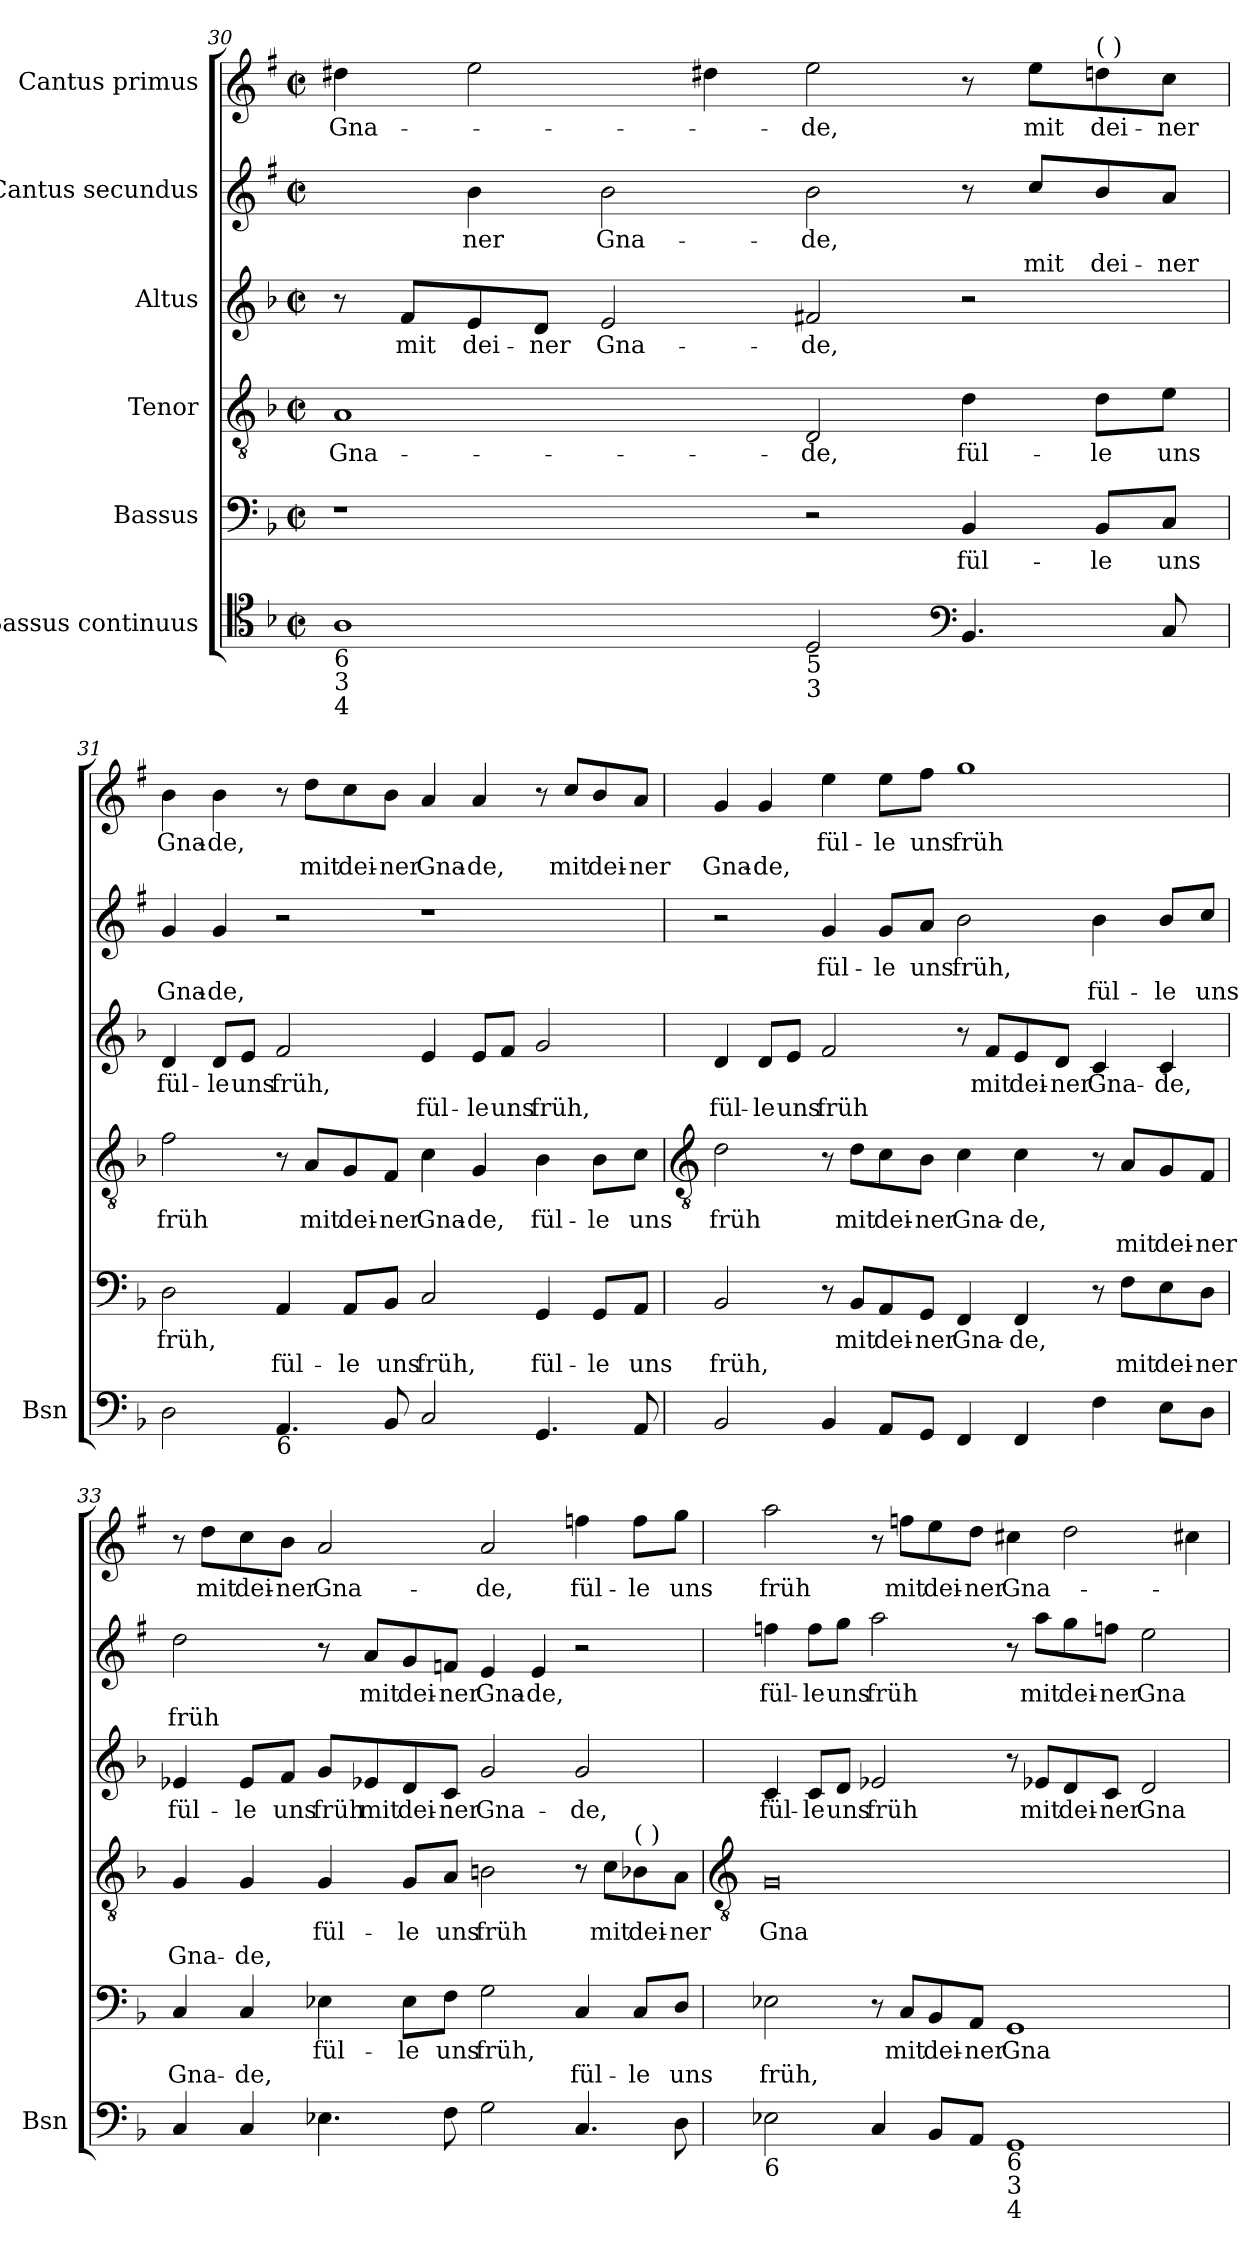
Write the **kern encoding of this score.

**kern	**kern	**text	**text	**kern	**text	**text	**kern	**text	**text	**kern	**text	**text	**kern	**text	**text
*part6	*part5	*part5	*part5	*part4	*part4	*part4	*part3	*part3	*part3	*part2	*part2	*part2	*part1	*part1	*part1
*staff6	*staff5	*staff5	*staff5	*staff4	*staff4	*staff4	*staff3	*staff3	*staff3	*staff2	*staff2	*staff2	*staff1	*staff1	*staff1
*I"Bassus continuus	*I"Bassus	*	*	*I"Tenor	*	*	*I"Altus	*	*	*I"Cantus secundus	*	*	*I"Cantus primus	*	*
*I'Bsn	*	*	*	*	*	*	*	*	*	*	*	*	*	*	*
!!LO:LB:g=z
*clefC4	*clefF4	*	*	*clefGv2	*	*	*clefG2	*	*	*clefG2	*	*	*clefG2	*	*
*	*	*	*	*	*	*	*	*	*	*ITrd1c2	*	*	*ITrd1c2	*	*
*k[b-]	*k[b-]	*	*	*k[b-]	*	*	*k[b-]	*	*	*k[b-]	*	*	*k[b-]	*	*
*F:	*F:	*	*	*F:	*	*	*F:	*	*	*F:	*	*	*F:	*	*
*M4/2	*M4/2	*	*	*M4/2	*	*	*M4/2	*	*	*M4/2	*	*	*M4/2	*	*
*met(c|)	*met(c|)	*	*	*met(c|)	*	*	*met(c|)	*	*	*met(c|)	*	*	*met(c|)	*	*
=30	=30	=30	=30	=30	=30	=30	=30	=30	=30	=30	=30	=30	=30	=30	=30
!LO:TX:b:t=6\n3	!	!	!	!	!	!	!	!	!	!	!	!	!	!	!
!LO:TX:b:t=4	!	!	!	!	!	!	!	!	!	!	!	!	!	!	!
!	!	!	!	!	!LO:LY:b	!	!	!	!	!	!	!	!	!LO:LY:b	!
1A	1r	.	.	1A	Gna-	.	8r	.	.	4ayy]	.	.	4cc#X	Gna-	.
!	!	!	!	!	!	!	!	!LO:LY:b	!	!	!	!	!	!	!
.	.	.	.	.	.	.	8f/L	mit	.	.	.	.	.	.	.
!	!	!	!	!	!	!	!	!LO:LY:b	!	!	!LO:LY:b	!	!	!	!
.	.	.	.	.	.	.	8e/	dei-	.	4a	-ner	.	2dd	.	.
!	!	!	!	!	!	!	!	!LO:LY:b	!	!	!	!	!	!	!
.	.	.	.	.	.	.	8d/J	-ner	.	.	.	.	.	.	.
!	!	!	!	!	!	!	!	!LO:LY:b	!	!	!LO:LY:b	!	!	!	!
.	.	.	.	.	.	.	2e	Gna-	.	2a	Gna-	.	.	.	.
.	.	.	.	.	.	.	.	.	.	.	.	.	4cc#X	.	.
!LO:TX:b:t=5	!	!	!	!	!	!	!	!	!	!	!	!	!	!	!
!LO:TX:b:t=3	!	!	!	!	!	!	!	!	!	!	!	!	!	!	!
!	!	!	!	!	!LO:LY:b	!	!	!LO:LY:b	!	!	!LO:LY:b	!	!	!LO:LY:b	!
2D	2r	.	.	2D	-de,	.	2f#X	-de,	.	2a	-de,	.	2dd	-de,	.
*clefF4	*	*	*	*	*	*	*	*	*	*	*	*	*	*	*
!	!	!LO:LY:b	!	!	!LO:LY:b	!	!	!	!	!	!	!	!	!	!
4.BB-	4BB-	fül-	.	4d	fül-	.	2r	.	.	8r	.	.	8r	.	.
!	!	!	!	!	!	!	!	!	!	!	!	!LO:LY:b	!	!LO:LY:b	!
.	.	.	.	.	.	.	.	.	.	8b-/L	.	mit	8dd\L	mit	.
!	!	!	!	!	!	!	!	!	!	!	!	!	!LO:TX:a:t=(  )	!	!
!	!	!LO:LY:b	!	!	!LO:LY:b	!	!	!	!	!	!	!LO:LY:b	!	!LO:LY:b	!
.	8BB-/L	-le	.	8d\L	-le	.	.	.	.	8a/	.	dei-	8cc\	dei-	.
!	!	!LO:LY:b	!	!	!LO:LY:b	!	!	!	!	!	!	!LO:LY:b	!	!LO:LY:b	!
8C	8C/J	uns	.	8e\J	uns	.	.	.	.	8g/J	.	-ner	8b-\J	-ner	.
=31	=31	=31	=31	=31	=31	=31	=31	=31	=31	=31	=31	=31	=31	=31	=31
!	!	!LO:LY:b	!	!	!LO:LY:b	!	!	!LO:LY:b	!	!	!	!LO:LY:b	!	!LO:LY:b	!
2D	2D	früh,	.	2f	früh	.	4d	fül-	.	4f	.	Gna-	4a	Gna-	.
!	!	!	!	!	!	!	!	!LO:LY:b	!	!	!	!LO:LY:b	!	!LO:LY:b	!
.	.	.	.	.	.	.	8d/L	-le	.	4f	.	-de,	4a	-de,	.
!	!	!	!	!	!	!	!	!LO:LY:b	!	!	!	!	!	!	!
.	.	.	.	.	.	.	8e/J	uns	.	.	.	.	.	.	.
!LO:TX:b:t=6	!	!	!	!	!	!	!	!	!	!	!	!	!	!	!
!	!	!	!LO:LY:b	!	!	!	!	!LO:LY:b	!	!	!	!	!	!	!
4.AA	4AA	.	fül-	8r	.	.	2f	früh,	.	2r	.	.	8r	.	.
!	!	!	!	!	!LO:LY:b	!	!	!	!	!	!	!	!	!	!LO:LY:b
.	.	.	.	8A/L	mit	.	.	.	.	.	.	.	8cc\L	.	mit
!	!	!	!LO:LY:b	!	!LO:LY:b	!	!	!	!	!	!	!	!	!	!LO:LY:b
.	8AA/L	.	-le	8G/	dei-	.	.	.	.	.	.	.	8b-\	.	dei-
!	!	!	!LO:LY:b	!	!LO:LY:b	!	!	!	!	!	!	!	!	!	!LO:LY:b
8BB-	8BB-/J	.	uns	8F/J	-ner	.	.	.	.	.	.	.	8a\J	.	-ner
!	!	!	!LO:LY:b	!	!LO:LY:b	!	!	!	!LO:LY:b	!	!	!	!	!	!LO:LY:b
2C	2C	.	früh,	4c	Gna-	.	4e	.	fül-	1r	.	.	4g	.	Gna-
!	!	!	!	!	!LO:LY:b	!	!	!	!LO:LY:b	!	!	!	!	!	!LO:LY:b
.	.	.	.	4G	-de,	.	8e/L	.	-le	.	.	.	4g	.	-de,
!	!	!	!	!	!	!	!	!	!LO:LY:b	!	!	!	!	!	!
.	.	.	.	.	.	.	8f/J	.	uns	.	.	.	.	.	.
!	!	!	!LO:LY:b	!	!LO:LY:b	!	!	!	!LO:LY:b	!	!	!	!	!	!
4.GG	4GG	.	fül-	4B-	fül-	.	2g	.	früh,	.	.	.	8r	.	.
!	!	!	!	!	!	!	!	!	!	!	!	!	!	!	!LO:LY:b
.	.	.	.	.	.	.	.	.	.	.	.	.	8b-/L	.	mit
!	!	!	!LO:LY:b	!	!LO:LY:b	!	!	!	!	!	!	!	!	!	!LO:LY:b
.	8GG/L	.	-le	8B-\L	-le	.	.	.	.	.	.	.	8a/	.	dei-
!	!	!	!LO:LY:b	!	!LO:LY:b	!	!	!	!	!	!	!	!	!	!LO:LY:b
8AA	8AA/J	.	uns	8c\J	uns	.	.	.	.	.	.	.	8g/J	.	-ner
!!LO:LB:g=z
=32	=32	=32	=32	=32	=32	=32	=32	=32	=32	=32	=32	=32	=32	=32	=32
*	*	*	*	*clefGv2	*	*	*	*	*	*	*	*	*	*	*
!	!	!	!LO:LY:b	!	!LO:LY:b	!	!	!	!LO:LY:b	!	!	!	!	!	!LO:LY:b
2BB-	2BB-	.	früh,	2d	früh	.	4d	.	fül-	2r	.	.	4f	.	Gna-
!	!	!	!	!	!	!	!	!	!LO:LY:b	!	!	!	!	!	!LO:LY:b
.	.	.	.	.	.	.	8d/L	.	-le	.	.	.	4f	.	-de,
!	!	!	!	!	!	!	!	!	!LO:LY:b	!	!	!	!	!	!
.	.	.	.	.	.	.	8e/J	.	uns	.	.	.	.	.	.
!	!	!	!	!	!	!	!	!	!LO:LY:b	!	!LO:LY:b	!	!	!LO:LY:b	!
4BB-	8r	.	.	8r	.	.	2f	.	früh	4f	fül-	.	4dd	fül-	.
!	!	!LO:LY:b	!	!	!LO:LY:b	!	!	!	!	!	!	!	!	!	!
.	8BB-/L	mit	.	8d\L	mit	.	.	.	.	.	.	.	.	.	.
!	!	!LO:LY:b	!	!	!LO:LY:b	!	!	!	!	!	!LO:LY:b	!	!	!LO:LY:b	!
8AA/L	8AA/	dei-	.	8c\	dei-	.	.	.	.	8f/L	-le	.	8dd\L	-le	.
!	!	!LO:LY:b	!	!	!LO:LY:b	!	!	!	!	!	!LO:LY:b	!	!	!LO:LY:b	!
8GG/J	8GG/J	-ner	.	8B-\J	-ner	.	.	.	.	8g/J	uns	.	8ee\J	uns	.
!	!	!LO:LY:b	!	!	!LO:LY:b	!	!	!	!	!	!LO:LY:b	!	!	!LO:LY:b	!
4FF	4FF	Gna-	.	4c	Gna-	.	8r	.	.	2a	früh,	.	1ff	früh	.
!	!	!	!	!	!	!	!	!LO:LY:b	!	!	!	!	!	!	!
.	.	.	.	.	.	.	8f/L	mit	.	.	.	.	.	.	.
!	!	!LO:LY:b	!	!	!LO:LY:b	!	!	!LO:LY:b	!	!	!	!	!	!	!
4FF	4FF	-de,	.	4c	-de,	.	8e/	dei-	.	.	.	.	.	.	.
!	!	!	!	!	!	!	!	!LO:LY:b	!	!	!	!	!	!	!
.	.	.	.	.	.	.	8d/J	-ner	.	.	.	.	.	.	.
!	!	!	!	!	!	!	!	!LO:LY:b	!	!	!	!LO:LY:b	!	!	!
4F	8r	.	.	8r	.	.	4c	Gna-	.	4a	.	fül-	.	.	.
!	!	!	!LO:LY:b	!	!	!LO:LY:b	!	!	!	!	!	!	!	!	!
.	8F\L	.	mit	8A/L	.	mit	.	.	.	.	.	.	.	.	.
!	!	!	!LO:LY:b	!	!	!LO:LY:b	!	!LO:LY:b	!	!	!	!LO:LY:b	!	!	!
8E\L	8E\	.	dei-	8G/	.	dei-	4c	-de,	.	8a/L	.	-le	.	.	.
!	!	!	!LO:LY:b	!	!	!LO:LY:b	!	!	!	!	!	!LO:LY:b	!	!	!
8D\J	8D\J	.	-ner	8F/J	.	-ner	.	.	.	8b-/J	.	uns	.	.	.
=33	=33	=33	=33	=33	=33	=33	=33	=33	=33	=33	=33	=33	=33	=33	=33
!	!	!	!LO:LY:b	!	!	!LO:LY:b	!	!LO:LY:b	!	!	!	!LO:LY:b	!	!	!
4C	4C	.	Gna-	4G	.	Gna-	4e-X	fül-	.	2cc	.	früh	8r	.	.
!	!	!	!	!	!	!	!	!	!	!	!	!	!	!LO:LY:b	!
.	.	.	.	.	.	.	.	.	.	.	.	.	8cc\L	mit	.
!	!	!	!LO:LY:b	!	!	!LO:LY:b	!	!LO:LY:b	!	!	!	!	!	!LO:LY:b	!
4C	4C	.	-de,	4G	.	-de,	8e-/L	-le	.	.	.	.	8b-\	dei-	.
!	!	!	!	!	!	!	!	!LO:LY:b	!	!	!	!	!	!LO:LY:b	!
.	.	.	.	.	.	.	8f/J	uns	.	.	.	.	8a\J	-ner	.
!	!	!LO:LY:b	!	!	!LO:LY:b	!	!	!LO:LY:b	!	!	!	!	!	!LO:LY:b	!
4.E-X	4E-X	fül-	.	4G	fül-	.	8g/L	früh	.	8r	.	.	2g	Gna-	.
!	!	!	!	!	!	!	!	!LO:LY:b	!	!	!LO:LY:b	!	!	!	!
.	.	.	.	.	.	.	8e-X/	mit	.	8g/L	mit	.	.	.	.
!	!	!LO:LY:b	!	!	!LO:LY:b	!	!	!LO:LY:b	!	!	!LO:LY:b	!	!	!	!
.	8E-\L	-le	.	8G/L	-le	.	8d/	dei-	.	8f/	dei-	.	.	.	.
!	!	!LO:LY:b	!	!	!LO:LY:b	!	!	!LO:LY:b	!	!	!LO:LY:b	!	!	!	!
8F	8F\J	uns	.	8A/J	uns	.	8c/J	-ner	.	8e-X/J	-ner	.	.	.	.
!	!	!LO:LY:b	!	!	!LO:LY:b	!	!	!LO:LY:b	!	!	!LO:LY:b	!	!	!LO:LY:b	!
2G	2G	früh,	.	2Bn	früh	.	2g	Gna-	.	4d	Gna-	.	2g	-de,	.
!	!	!	!	!	!	!	!	!	!	!	!LO:LY:b	!	!	!	!
.	.	.	.	.	.	.	.	.	.	4d	-de,	.	.	.	.
!	!	!	!LO:LY:b	!	!	!	!	!LO:LY:b	!	!	!	!	!	!LO:LY:b	!
4.C	4C	.	fül-	8r	.	.	2g	-de,	.	2r	.	.	4ee-X	fül-	.
!	!	!	!	!	!LO:LY:b	!	!	!	!	!	!	!	!	!	!
.	.	.	.	8c\L	mit	.	.	.	.	.	.	.	.	.	.
!	!	!	!	!LO:TX:a:t=(  )	!	!	!	!	!	!	!	!	!	!	!
!	!	!	!LO:LY:b	!	!LO:LY:b	!	!	!	!	!	!	!	!	!LO:LY:b	!
.	8C/L	.	-le	8B-\	dei-	.	.	.	.	.	.	.	8ee-\L	-le	.
!	!	!	!LO:LY:b	!	!LO:LY:b	!	!	!	!	!	!	!	!	!LO:LY:b	!
8D	8D/J	.	uns	8A\J	-ner	.	.	.	.	.	.	.	8ff\J	uns	.
!!LO:LB:g=z
=34	=34	=34	=34	=34	=34	=34	=34	=34	=34	=34	=34	=34	=34	=34	=34
*	*	*	*	*clefGv2	*	*	*	*	*	*	*	*	*	*	*
!LO:TX:b:t=6	!	!	!	!	!	!	!	!	!	!	!	!	!	!	!
!	!	!	!LO:LY:b	!	!LO:LY:b	!	!	!LO:LY:b	!	!	!LO:LY:b	!	!	!LO:LY:b	!
2E-X	2E-X	.	früh,	0G	Gna-	.	4c	fül-	.	4ee-X	fül-	.	2gg	früh	.
!	!	!	!	!	!	!	!	!LO:LY:b	!	!	!LO:LY:b	!	!	!	!
.	.	.	.	.	.	.	8c/L	-le	.	8ee-\L	-le	.	.	.	.
!	!	!	!	!	!	!	!	!LO:LY:b	!	!	!LO:LY:b	!	!	!	!
.	.	.	.	.	.	.	8d/J	uns	.	8ff\J	uns	.	.	.	.
!	!	!	!	!	!	!	!	!LO:LY:b	!	!	!LO:LY:b	!	!	!	!
4C	8r	.	.	.	.	.	2e-X	früh	.	2gg	früh	.	8r	.	.
!	!	!LO:LY:b	!	!	!	!	!	!	!	!	!	!	!	!LO:LY:b	!
.	8C/L	mit	.	.	.	.	.	.	.	.	.	.	8ee-X\L	mit	.
!	!	!LO:LY:b	!	!	!	!	!	!	!	!	!	!	!	!LO:LY:b	!
8BB-/L	8BB-/	dei-	.	.	.	.	.	.	.	.	.	.	8dd\	dei-	.
!	!	!LO:LY:b	!	!	!	!	!	!	!	!	!	!	!	!LO:LY:b	!
8AA/J	8AA/J	-ner	.	.	.	.	.	.	.	.	.	.	8cc\J	-ner	.
!LO:TX:b:t=6\n3	!	!	!	!	!	!	!	!	!	!	!	!	!	!	!
!LO:TX:b:t=4	!	!	!	!	!	!	!	!	!	!	!	!	!	!	!
!	!	!LO:LY:b	!	!	!	!	!	!	!	!	!	!	!	!LO:LY:b	!
1GG	1GG	Gna-	.	.	.	.	8r	.	.	8r	.	.	4bn	Gna-	.
!	!	!	!	!	!	!	!	!LO:LY:b	!	!	!LO:LY:b	!	!	!	!
.	.	.	.	.	.	.	8e-X/L	mit	.	8gg\L	mit	.	.	.	.
!	!	!	!	!	!	!	!	!LO:LY:b	!	!	!LO:LY:b	!	!	!	!
.	.	.	.	.	.	.	8d/	dei-	.	8ff\	dei-	.	2cc	.	.
!	!	!	!	!	!	!	!	!LO:LY:b	!	!	!LO:LY:b	!	!	!	!
.	.	.	.	.	.	.	8c/J	-ner	.	8ee-X\J	-ner	.	.	.	.
!	!	!	!	!	!	!	!	!LO:LY:b	!	!	!LO:LY:b	!	!	!	!
.	.	.	.	.	.	.	2d	Gna-	.	2dd	Gna-	.	.	.	.
.	.	.	.	.	.	.	.	.	.	.	.	.	4bn	.	.
=	=	=	=	=	=	=	=	=	=	=	=	=	=	=	=
*-	*-	*-	*-	*-	*-	*-	*-	*-	*-	*-	*-	*-	*-	*-	*-
